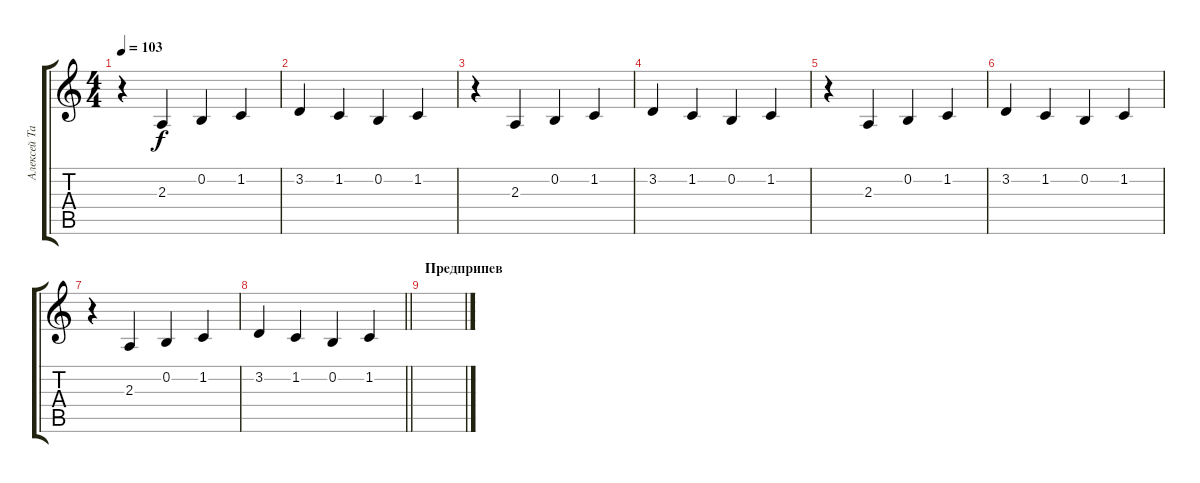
\track ("Алексей Тарасов (бэк-вокал)" "Алексей Та") {instrument synthvoice}
\staff {score tabs}
\tuning (E4 B3 G3 D3 A2 E2) {hide}
\ts (4 4)
\tempo 103
\clef g2
\ks c
r.4{dy f} 2.3.4 0.2.4 1.2.4 |
3.2.4 1.2.4 0.2.4 1.2.4 |
r.4 2.3.4 0.2.4 1.2.4 |
3.2.4 1.2.4 0.2.4 1.2.4 |
r.4 2.3.4 0.2.4 1.2.4 |
3.2.4 1.2.4 0.2.4 1.2.4 |
r.4 2.3.4 0.2.4 1.2.4 |
\barLineRight lightlight
3.2.4 1.2.4 0.2.4 1.2.4 |
\section ("" "Предприпев")
